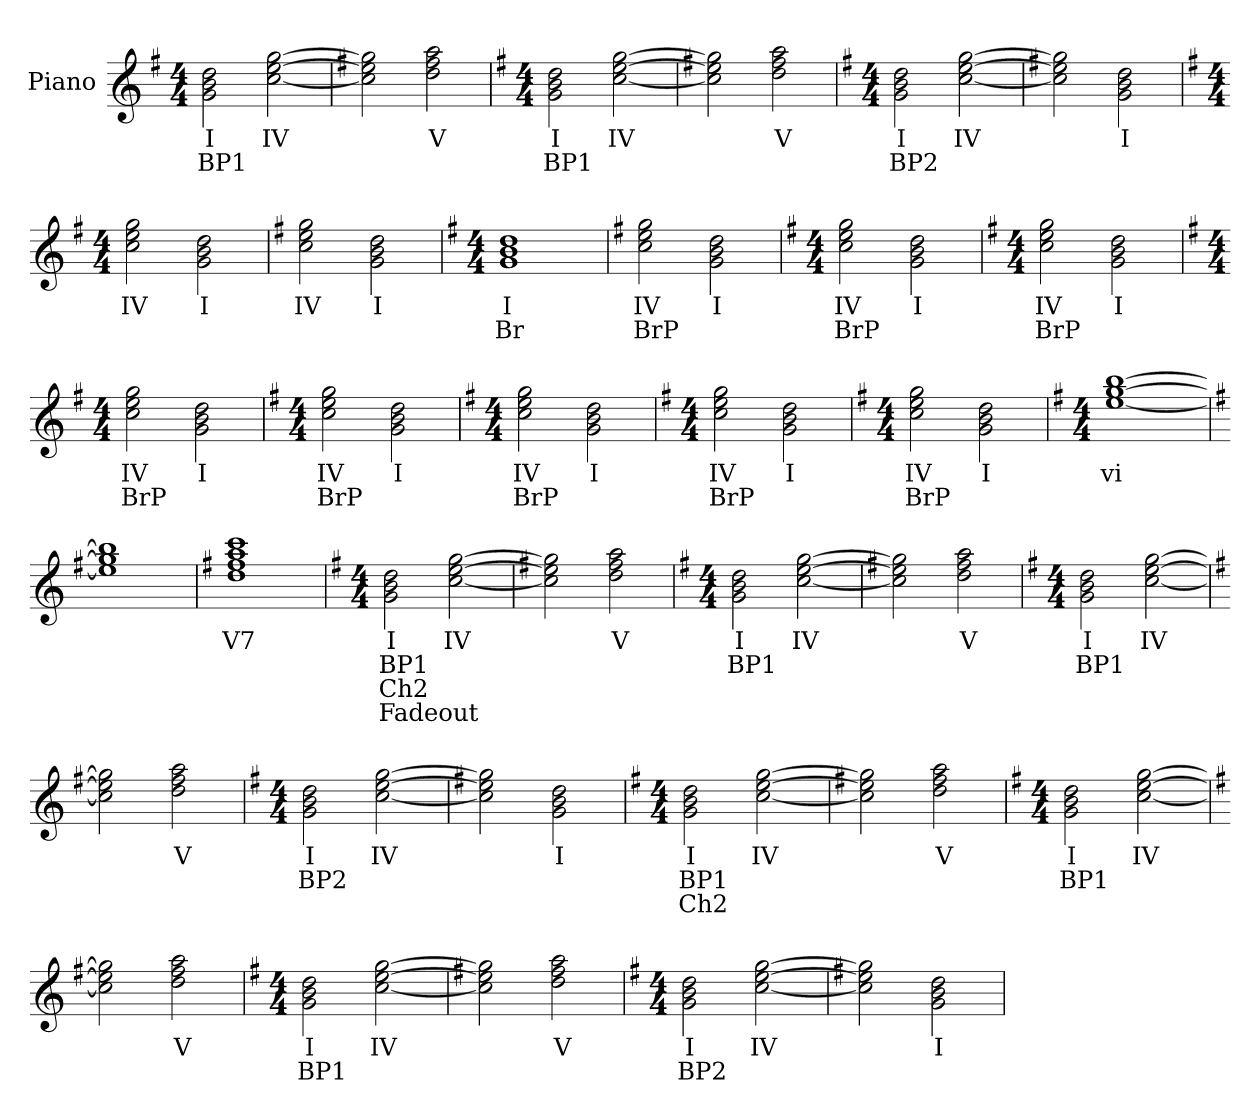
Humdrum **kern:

**kern	**text	**text	**text	**text
*part1	*part1	*part1	*part1	*part1
*staff1	*staff1	*staff1	*staff1	*staff1
*I"Piano	*	*	*	*
*I'Pno	*	*	*	*
*k[f#]	*	*	*	*
*G:	*	*	*	*
*M4/4	*	*	*	*
=	=	=	=	=
2g 2b 2dd	I	BP1	.	.
[2cc [2ee [2gg	IV	.	.	.
=	=	=	=	=
*k[f#]	*	*	*	*
*G:	*	*	*	*
2cc] 2ee] 2gg]	.	.	.	.
2dd 2ff# 2aa	V	.	.	.
=	=	=	=	=
*k[f#]	*	*	*	*
*G:	*	*	*	*
*M4/4	*	*	*	*
2g 2b 2dd	I	BP1	.	.
[2cc [2ee [2gg	IV	.	.	.
=	=	=	=	=
*k[f#]	*	*	*	*
*G:	*	*	*	*
2cc] 2ee] 2gg]	.	.	.	.
2dd 2ff# 2aa	V	.	.	.
=	=	=	=	=
*k[f#]	*	*	*	*
*G:	*	*	*	*
*M4/4	*	*	*	*
2g 2b 2dd	I	BP2	.	.
[2cc [2ee [2gg	IV	.	.	.
=	=	=	=	=
*k[f#]	*	*	*	*
*G:	*	*	*	*
2cc] 2ee] 2gg]	.	.	.	.
2g 2b 2dd	I	.	.	.
=	=	=	=	=
*k[f#]	*	*	*	*
*G:	*	*	*	*
*M4/4	*	*	*	*
2cc 2ee 2gg	IV	.	.	.
2g 2b 2dd	I	.	.	.
=	=	=	=	=
*k[f#]	*	*	*	*
*G:	*	*	*	*
2cc 2ee 2gg	IV	.	.	.
2g 2b 2dd	I	.	.	.
=	=	=	=	=
*k[f#]	*	*	*	*
*G:	*	*	*	*
*M4/4	*	*	*	*
1g 1b 1dd	I	Br	.	.
=	=	=	=	=
*k[f#]	*	*	*	*
*G:	*	*	*	*
2cc 2ee 2gg	IV	BrP	.	.
2g 2b 2dd	I	.	.	.
=	=	=	=	=
*k[f#]	*	*	*	*
*G:	*	*	*	*
*M4/4	*	*	*	*
2cc 2ee 2gg	IV	BrP	.	.
2g 2b 2dd	I	.	.	.
=	=	=	=	=
*k[f#]	*	*	*	*
*G:	*	*	*	*
*M4/4	*	*	*	*
2cc 2ee 2gg	IV	BrP	.	.
2g 2b 2dd	I	.	.	.
=	=	=	=	=
*k[f#]	*	*	*	*
*G:	*	*	*	*
*M4/4	*	*	*	*
2cc 2ee 2gg	IV	BrP	.	.
2g 2b 2dd	I	.	.	.
=	=	=	=	=
*k[f#]	*	*	*	*
*G:	*	*	*	*
*M4/4	*	*	*	*
2cc 2ee 2gg	IV	BrP	.	.
2g 2b 2dd	I	.	.	.
=	=	=	=	=
*k[f#]	*	*	*	*
*G:	*	*	*	*
*M4/4	*	*	*	*
2cc 2ee 2gg	IV	BrP	.	.
2g 2b 2dd	I	.	.	.
=	=	=	=	=
*k[f#]	*	*	*	*
*G:	*	*	*	*
*M4/4	*	*	*	*
2cc 2ee 2gg	IV	BrP	.	.
2g 2b 2dd	I	.	.	.
=	=	=	=	=
*k[f#]	*	*	*	*
*G:	*	*	*	*
*M4/4	*	*	*	*
2cc 2ee 2gg	IV	BrP	.	.
2g 2b 2dd	I	.	.	.
=	=	=	=	=
*k[f#]	*	*	*	*
*G:	*	*	*	*
*M4/4	*	*	*	*
[1ee [1gg [1bb	vi	.	.	.
=	=	=	=	=
*k[f#]	*	*	*	*
*G:	*	*	*	*
1ee] 1gg] 1bb]	.	.	.	.
=	=	=	=	=
*k[f#]	*	*	*	*
*G:	*	*	*	*
1dd 1ff# 1aa 1ccc	V7	.	.	.
=	=	=	=	=
*k[f#]	*	*	*	*
*G:	*	*	*	*
*M4/4	*	*	*	*
2g 2b 2dd	I	BP1	Ch2	Fadeout
[2cc [2ee [2gg	IV	.	.	.
=	=	=	=	=
*k[f#]	*	*	*	*
*G:	*	*	*	*
2cc] 2ee] 2gg]	.	.	.	.
2dd 2ff# 2aa	V	.	.	.
=	=	=	=	=
*k[f#]	*	*	*	*
*G:	*	*	*	*
*M4/4	*	*	*	*
2g 2b 2dd	I	BP1	.	.
[2cc [2ee [2gg	IV	.	.	.
=	=	=	=	=
*k[f#]	*	*	*	*
*G:	*	*	*	*
2cc] 2ee] 2gg]	.	.	.	.
2dd 2ff# 2aa	V	.	.	.
=	=	=	=	=
*k[f#]	*	*	*	*
*G:	*	*	*	*
*M4/4	*	*	*	*
2g 2b 2dd	I	BP1	.	.
[2cc [2ee [2gg	IV	.	.	.
=	=	=	=	=
*k[f#]	*	*	*	*
*G:	*	*	*	*
2cc] 2ee] 2gg]	.	.	.	.
2dd 2ff# 2aa	V	.	.	.
=	=	=	=	=
*k[f#]	*	*	*	*
*G:	*	*	*	*
*M4/4	*	*	*	*
2g 2b 2dd	I	BP2	.	.
[2cc [2ee [2gg	IV	.	.	.
=	=	=	=	=
*k[f#]	*	*	*	*
*G:	*	*	*	*
2cc] 2ee] 2gg]	.	.	.	.
2g 2b 2dd	I	.	.	.
=	=	=	=	=
*k[f#]	*	*	*	*
*G:	*	*	*	*
*M4/4	*	*	*	*
2g 2b 2dd	I	BP1	Ch2	.
[2cc [2ee [2gg	IV	.	.	.
=	=	=	=	=
*k[f#]	*	*	*	*
*G:	*	*	*	*
2cc] 2ee] 2gg]	.	.	.	.
2dd 2ff# 2aa	V	.	.	.
=	=	=	=	=
*k[f#]	*	*	*	*
*G:	*	*	*	*
*M4/4	*	*	*	*
2g 2b 2dd	I	BP1	.	.
[2cc [2ee [2gg	IV	.	.	.
=	=	=	=	=
*k[f#]	*	*	*	*
*G:	*	*	*	*
2cc] 2ee] 2gg]	.	.	.	.
2dd 2ff# 2aa	V	.	.	.
=	=	=	=	=
*k[f#]	*	*	*	*
*G:	*	*	*	*
*M4/4	*	*	*	*
2g 2b 2dd	I	BP1	.	.
[2cc [2ee [2gg	IV	.	.	.
=	=	=	=	=
*k[f#]	*	*	*	*
*G:	*	*	*	*
2cc] 2ee] 2gg]	.	.	.	.
2dd 2ff# 2aa	V	.	.	.
=	=	=	=	=
*k[f#]	*	*	*	*
*G:	*	*	*	*
*M4/4	*	*	*	*
2g 2b 2dd	I	BP2	.	.
[2cc [2ee [2gg	IV	.	.	.
=	=	=	=	=
*k[f#]	*	*	*	*
*G:	*	*	*	*
2cc] 2ee] 2gg]	.	.	.	.
2g 2b 2dd	I	.	.	.
=	=	=	=	=
*-	*-	*-	*-	*-
